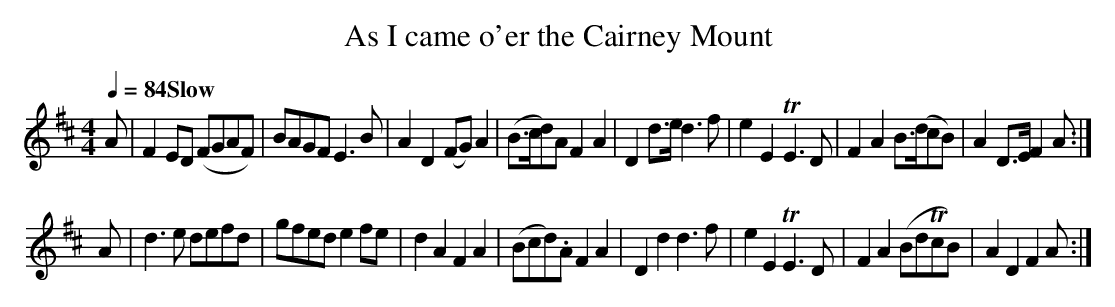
X:1
T:As I came o'er the Cairney Mount
M:4/4
L:1/8
Q:1/4=84 "Slow"
K:D
A|F2ED (FGAF)|BAGF E3 B|A2D2 (FG)A2|(B>cd)A F2A2|D2d>e d3f|e2E2 TE3D|F2A2  B>(dcB)|A2D>E F2A:|
A|d3e   defd |gfed e2fe|d2A2  F2 A2|(Bcd).A F2A2|D2d2  d3f|e2E2 TE3D|F2A2 (BdTcB) |A2D2  F2A:|
